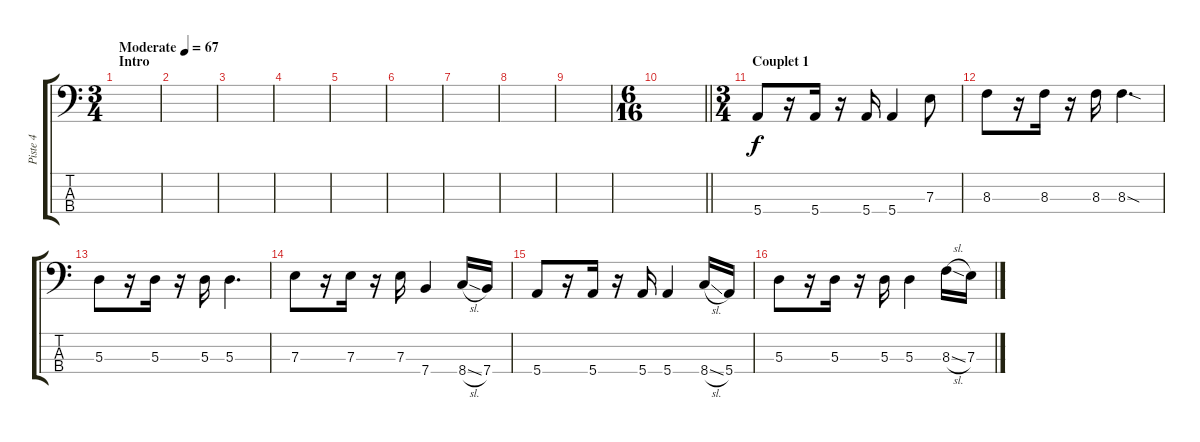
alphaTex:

\track ("Piste 4" "Piste 4") {instrument electricbassfinger}
\staff {score tabs}
\tuning (G2 D2 A1 E1) {hide}
\ts (3 4)
\section ("" "Intro")
\tempo (67 "Moderate")
\clef f4
\ks c
|
|
|
|
|
|
|
|
|
\ts (6 16)
\barLineRight lightlight
|
\ts (3 4)
\section ("" "Couplet 1")
5.4.8 r.16 5.4.16 r.16 5.4.16 5.4.4 7.3.8 |
8.3.8 r.16 8.3.16 r.16 8.3.16 8.3{sod}.4{d} |
5.3.8 r.16 5.3.16 r.16 5.3.16 5.3.4{d} |
7.3.8 r.16 7.3.16 r.16 7.3.16 7.4.4 8.4{sl}.16 7.4.16 |
5.4.8 r.16 5.4.16 r.16 5.4.16 5.4.4 8.4{sl}.16 5.4.16 |
5.3.8 r.16 5.3.16 r.16 5.3.16 5.3.4 8.3{sl}.16 7.3.16
